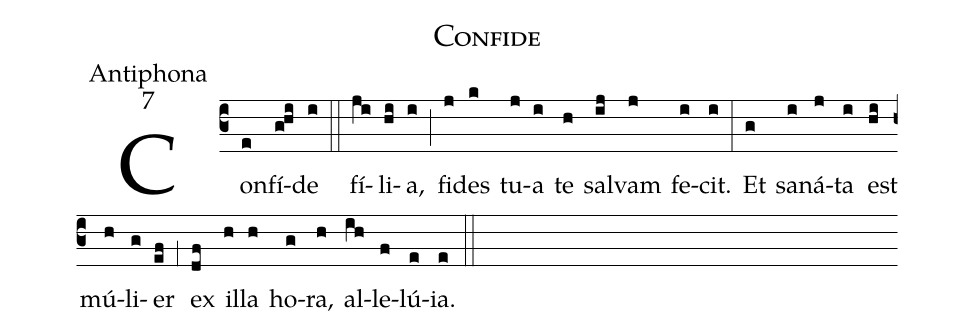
name:Confide;
office-part:Antiphona;
mode:7;
%%
(c3) Con(e)fí(g!hi)de(i) (::)
fí(ji)li(hi)a,(i) (;) fi(j)des(k) tu(j)a(i) te(h) sal(ij)vam(j) fe(i)cit.(i) (:)
Et(g) sa(i)ná(j)ta(i) est(hi) mú(h)li(g)er(ef) (,1) ex(df) il(h)la(h) ho(g)ra,(h) al(ih)le(f)lú(e)ia.(e) (::)
